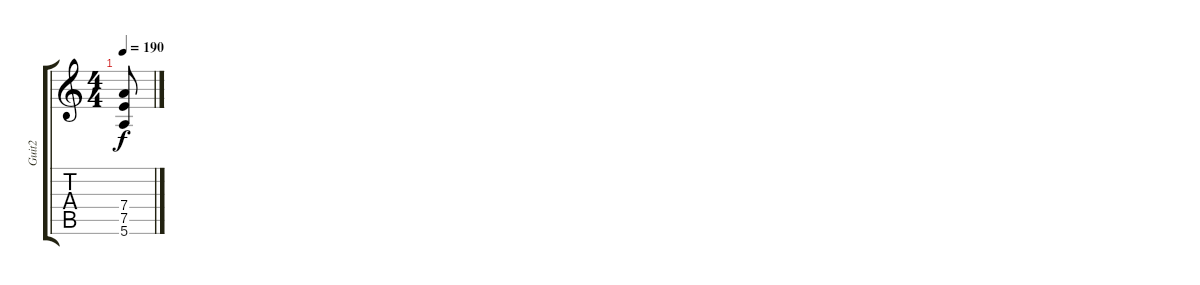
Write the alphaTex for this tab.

\track ("Guit2" "Guit2") {instrument overdrivenguitar}
\staff {score tabs}
\tuning (E4 B3 G3 D3 A2 E2) {hide}
\ts (4 4)
\tempo 190
\clef g2
\ks c
(7.4 7.5 5.6).8{dy f}
